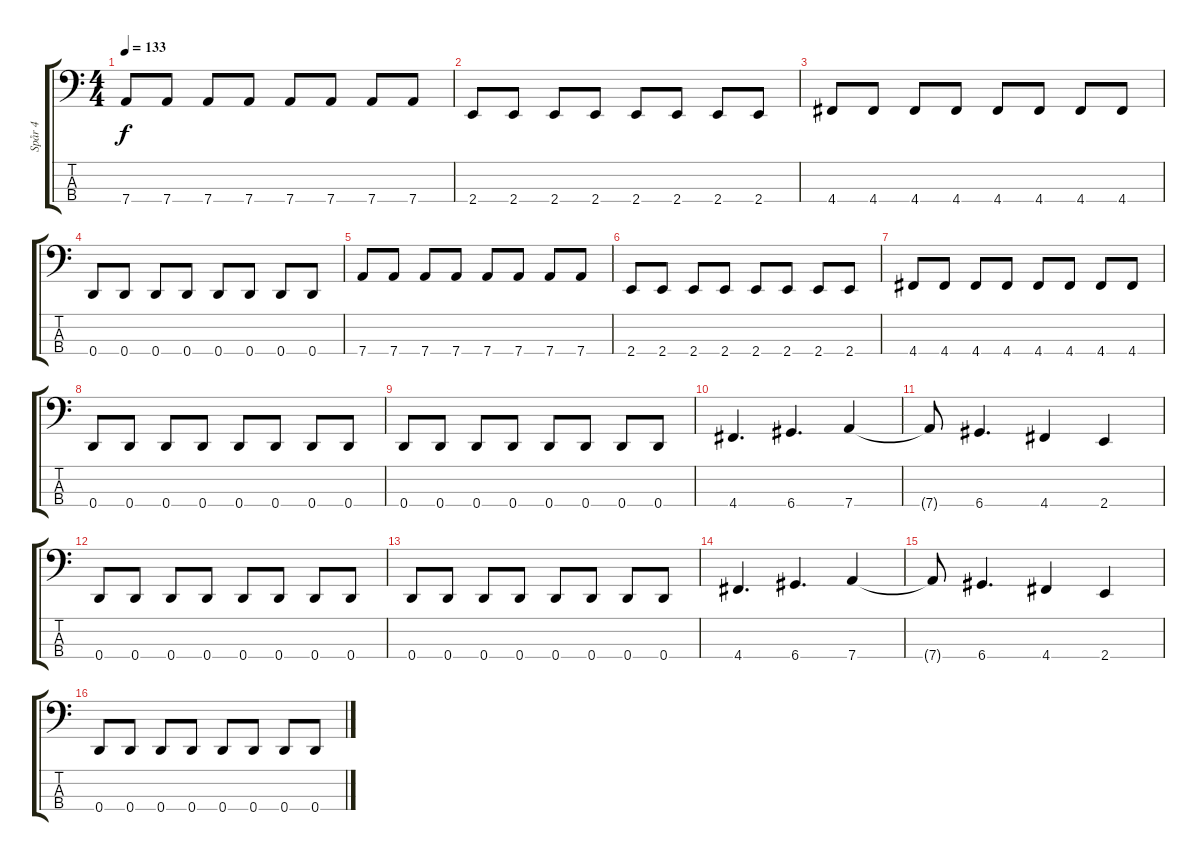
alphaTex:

\track ("Spår 4" "Spår 4") {instrument electricbassfinger}
\staff {score tabs}
\tuning (G2 D2 A1 D1) {hide}
\ts (4 4)
\tempo 133
\clef f4
\ks c
7.4.8{dy f} 7.4.8 7.4.8 7.4.8 7.4.8 7.4.8 7.4.8 7.4.8 |
2.4.8 2.4.8 2.4.8 2.4.8 2.4.8 2.4.8 2.4.8 2.4.8 |
4.4.8 4.4.8 4.4.8 4.4.8 4.4.8 4.4.8 4.4.8 4.4.8 |
0.4.8 0.4.8 0.4.8 0.4.8 0.4.8 0.4.8 0.4.8 0.4.8 |
7.4.8 7.4.8 7.4.8 7.4.8 7.4.8 7.4.8 7.4.8 7.4.8 |
2.4.8 2.4.8 2.4.8 2.4.8 2.4.8 2.4.8 2.4.8 2.4.8 |
4.4.8 4.4.8 4.4.8 4.4.8 4.4.8 4.4.8 4.4.8 4.4.8 |
0.4.8 0.4.8 0.4.8 0.4.8 0.4.8 0.4.8 0.4.8 0.4.8 |
0.4.8 0.4.8 0.4.8 0.4.8 0.4.8 0.4.8 0.4.8 0.4.8 |
4.4.4{d} 6.4.4{d} 7.4.4 |
7.4{t}.8 6.4.4{d} 4.4.4 2.4.4 |
0.4.8 0.4.8 0.4.8 0.4.8 0.4.8 0.4.8 0.4.8 0.4.8 |
0.4.8 0.4.8 0.4.8 0.4.8 0.4.8 0.4.8 0.4.8 0.4.8 |
4.4.4{d} 6.4.4{d} 7.4.4 |
7.4{t}.8 6.4.4{d} 4.4.4 2.4.4 |
0.4.8 0.4.8 0.4.8 0.4.8 0.4.8 0.4.8 0.4.8 0.4.8
